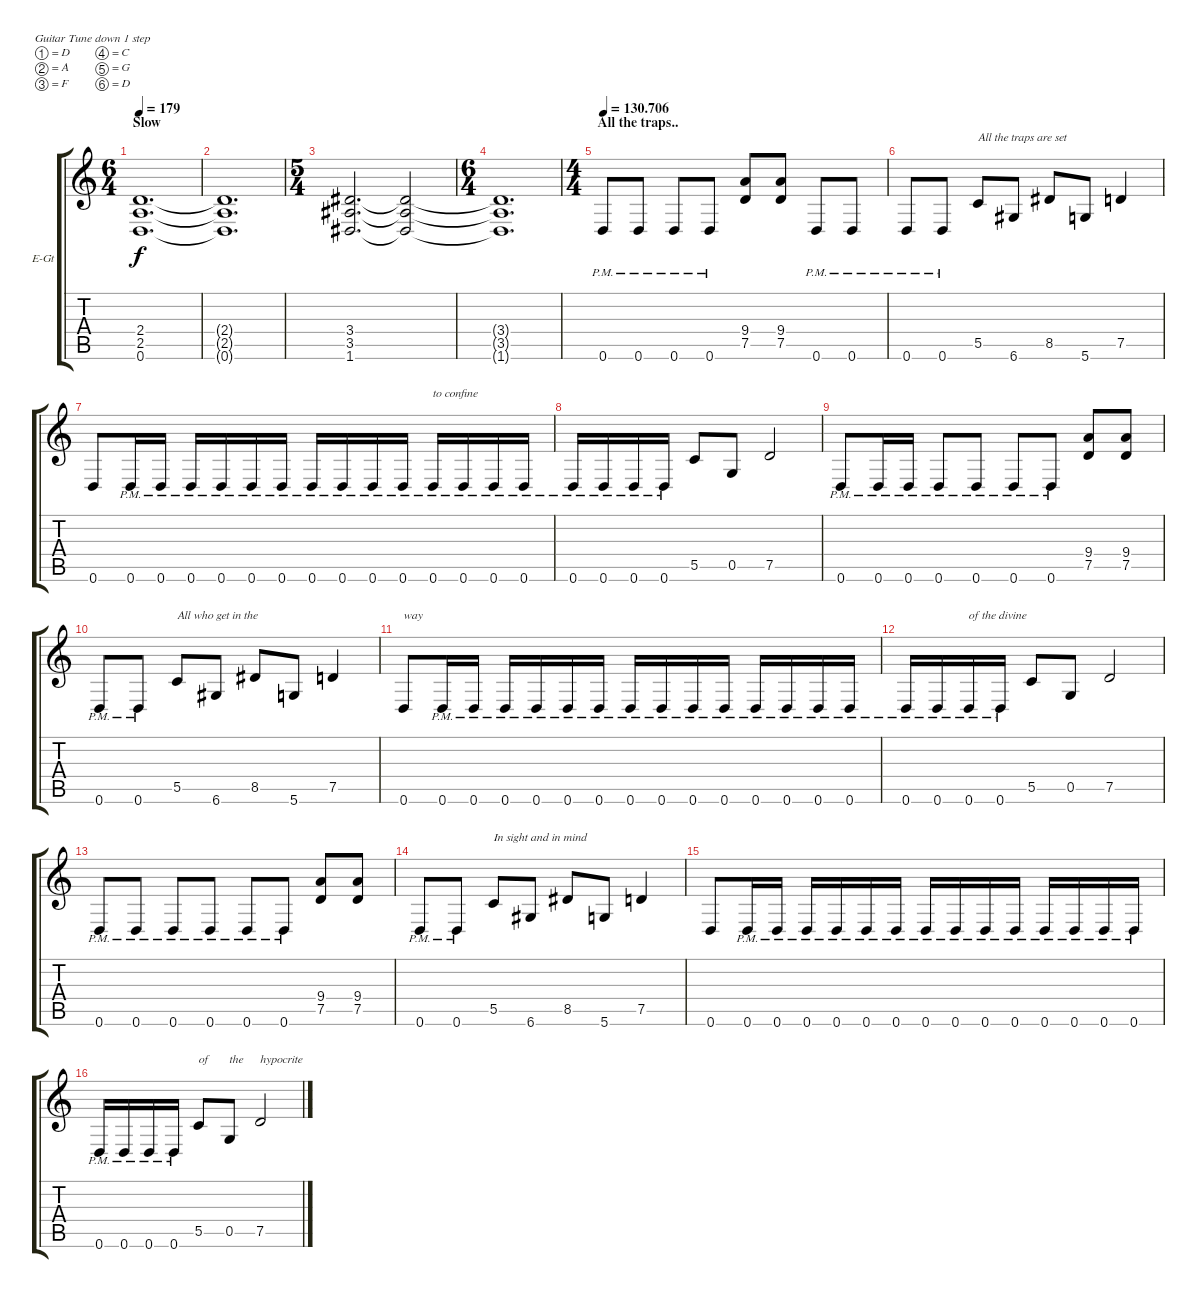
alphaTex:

\bracketExtendMode groupsimilarinstruments
\firstSystemTrackNameOrientation horizontal
\otherSystemsTrackNameOrientation horizontal
\track ("Rythm Guitar" "E-Gt") {multiBarRest instrument distortionguitar}
\staff {score tabs}
\tuning (D4 A3 F3 C3 G2 D2)
\ts (6 4)
\section ("" "Slow")
\tempo 179
\clef g2
\ks c
(2.4 2.5 0.6).1{d dy f} |
(2.4{t} 2.5{t} 0.6{t}).1{d} |
\ts (5 4)
(3.4 3.5 1.6).2{d} (3.4{t} 3.5{t} 1.6{t}).2 |
\ts (6 4)
(3.4{t} 3.5{t} 1.6{t}).1{d} |
\ts (4 4)
\section ("" "All the traps..")
\tempo (130.706 0.00625)
0.6{pm}.8 0.6{pm}.8 0.6{pm}.8 0.6{pm}.8 (9.4 7.5).8 (9.4 7.5).8 0.6{pm}.8 0.6{pm}.8 |
0.6{pm}.8 0.6{pm}.8 5.5.8{txt "All the traps are set"} 6.6.8 8.5.8 5.6.8 7.5.4 |
0.6.8 0.6{pm}.16 0.6{pm}.16 0.6{pm}.16 0.6{pm}.16 0.6{pm}.16 0.6{pm}.16 0.6{pm}.16 0.6{pm}.16 0.6{pm}.16 0.6{pm}.16 0.6{pm}.16{txt "to confine"} 0.6{pm}.16 0.6{pm}.16 0.6{pm}.16 |
0.6{pm}.16 0.6{pm}.16 0.6{pm}.16 0.6{pm}.16 5.5.8 0.5.8 7.5.2 |
0.6{pm}.8 0.6{pm}.16 0.6{pm}.16 0.6{pm}.8 0.6{pm}.8 0.6{pm}.8 0.6{pm}.8 (9.4 7.5).8 (9.4 7.5).8 |
0.6{pm}.8 0.6{pm}.8 5.5.8{txt "All who get in the"} 6.6.8 8.5.8 5.6.8 7.5.4 |
0.6.8{txt "way"} 0.6{pm}.16 0.6{pm}.16 0.6{pm}.16 0.6{pm}.16 0.6{pm}.16 0.6{pm}.16 0.6{pm}.16 0.6{pm}.16 0.6{pm}.16 0.6{pm}.16 0.6{pm}.16 0.6{pm}.16 0.6{pm}.16 0.6{pm}.16 |
0.6{pm}.16 0.6{pm}.16 0.6{pm}.16{txt "of the divine"} 0.6{pm}.16 5.5.8 0.5.8 7.5.2 |
0.6{pm}.8 0.6{pm}.8 0.6{pm}.8 0.6{pm}.8 0.6{pm}.8 0.6{pm}.8 (9.4 7.5).8 (9.4 7.5).8 |
0.6{pm}.8 0.6{pm}.8 5.5.8{txt "In sight and in mind"} 6.6.8 8.5.8 5.6.8 7.5.4 |
0.6.8 0.6{pm}.16 0.6{pm}.16 0.6{pm}.16 0.6{pm}.16 0.6{pm}.16 0.6{pm}.16 0.6{pm}.16 0.6{pm}.16 0.6{pm}.16 0.6{pm}.16 0.6{pm}.16 0.6{pm}.16 0.6{pm}.16 0.6{pm}.16 |
0.6{pm}.16 0.6{pm}.16 0.6{pm}.16 0.6{pm}.16 5.5.8{txt "of"} 0.5.8{txt "the"} 7.5.2{txt "hypocrite"}
